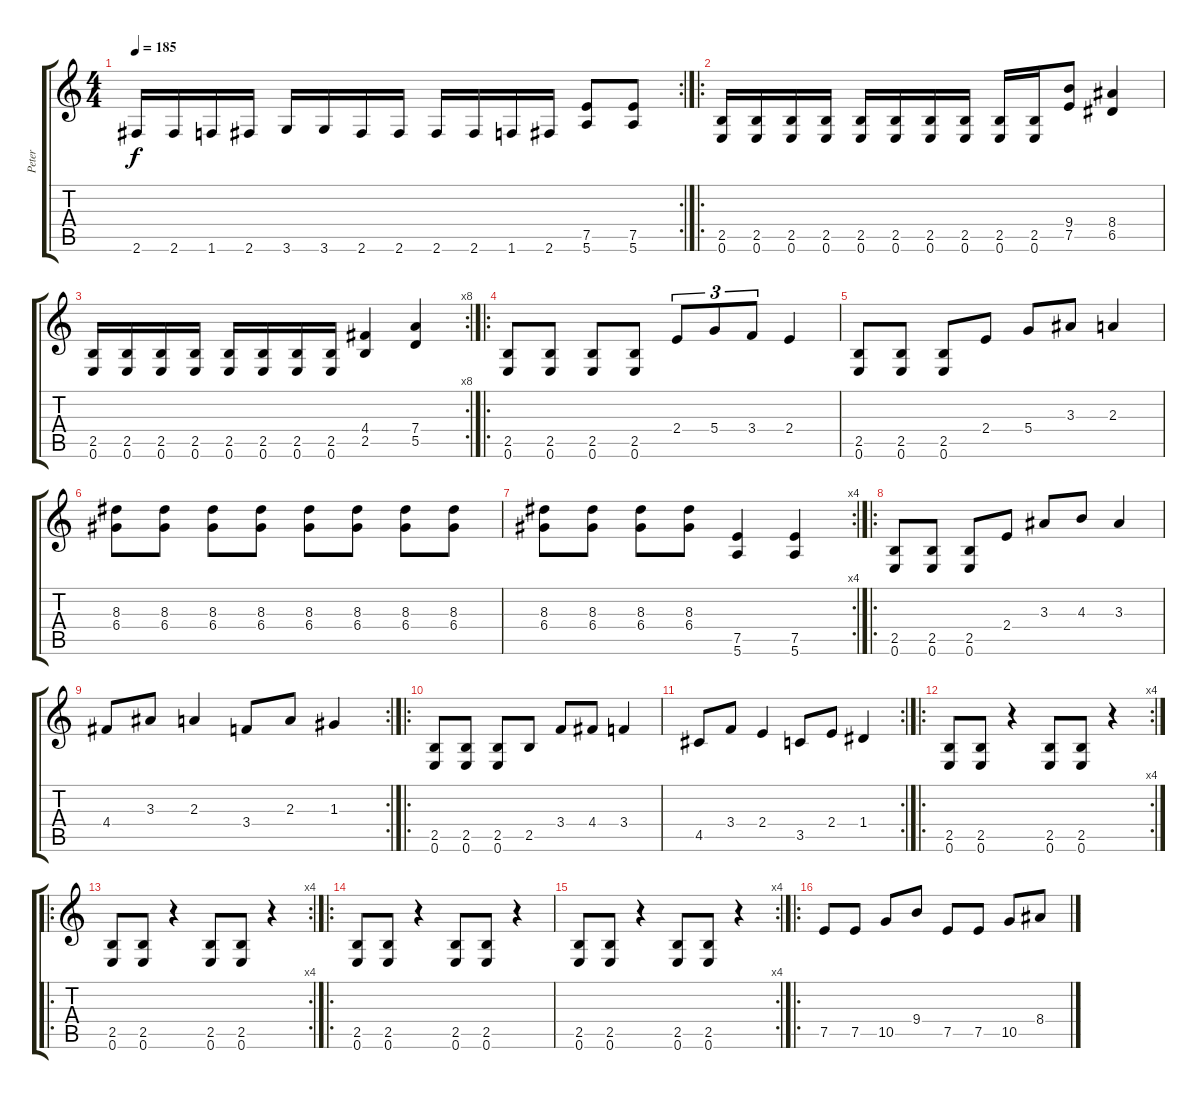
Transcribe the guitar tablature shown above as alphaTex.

\track ("Peter" "Peter") {instrument distortionguitar}
\staff {score tabs}
\tuning (E4 B3 G3 D3 A2 E2) {hide}
\rc 2
\ts (4 4)
\tempo 185
\clef g2
\ks c
2.6.16{dy f} 2.6.16 1.6.16 2.6.16 3.6.16 3.6.16 2.6.16 2.6.16 2.6.16 2.6.16 1.6.16 2.6.16 (7.5 5.6).8 (7.5 5.6).8 |
\ro
(2.5 0.6).16 (2.5 0.6).16 (2.5 0.6).16 (2.5 0.6).16 (2.5 0.6).16 (2.5 0.6).16 (2.5 0.6).16 (2.5 0.6).16 (2.5 0.6).16 (2.5 0.6).16 (9.4 7.5).8 (8.4 6.5).4 |
\rc 8
(2.5 0.6).16 (2.5 0.6).16 (2.5 0.6).16 (2.5 0.6).16 (2.5 0.6).16 (2.5 0.6).16 (2.5 0.6).16 (2.5 0.6).16 (4.4 2.5).4 (7.4 5.5).4 |
\ro
(2.5 0.6).8 (2.5 0.6).8 (2.5 0.6).8 (2.5 0.6).8 2.4.8{tu (3 2)} 5.4.8{tu (3 2)} 3.4.8{tu (3 2)} 2.4.4 |
(2.5 0.6).8 (2.5 0.6).8 (2.5 0.6).8 2.4.8 5.4.8 3.3.8 2.3.4 |
(8.3 6.4).8 (8.3 6.4).8 (8.3 6.4).8 (8.3 6.4).8 (8.3 6.4).8 (8.3 6.4).8 (8.3 6.4).8 (8.3 6.4).8 |
\rc 4
(8.3 6.4).8 (8.3 6.4).8 (8.3 6.4).8 (8.3 6.4).8 (7.5 5.6).4 (7.5 5.6).4 |
\ro
(2.5 0.6).8 (2.5 0.6).8 (2.5 0.6).8 2.4.8 3.3.8 4.3.8 3.3.4 |
\rc 2
4.4.8 3.3.8 2.3.4 3.4.8 2.3.8 1.3.4 |
\ro
(2.5 0.6).8 (2.5 0.6).8 (2.5 0.6).8 2.5.8 3.4.8 4.4.8 3.4.4 |
\rc 2
4.5.8 3.4.8 2.4.4 3.5.8 2.4.8 1.4.4 |
\ro
\rc 4
(2.5 0.6).8 (2.5 0.6).8 r.4 (2.5 0.6).8 (2.5 0.6).8 r.4 |
\ro
\rc 4
(2.5 0.6).8 (2.5 0.6).8 r.4 (2.5 0.6).8 (2.5 0.6).8 r.4 |
\ro
(2.5 0.6).8 (2.5 0.6).8 r.4 (2.5 0.6).8 (2.5 0.6).8 r.4 |
\rc 4
(2.5 0.6).8 (2.5 0.6).8 r.4 (2.5 0.6).8 (2.5 0.6).8 r.4 |
\ro
7.5.8 7.5.8 10.5.8 9.4.8 7.5.8 7.5.8 10.5.8 8.4.8
